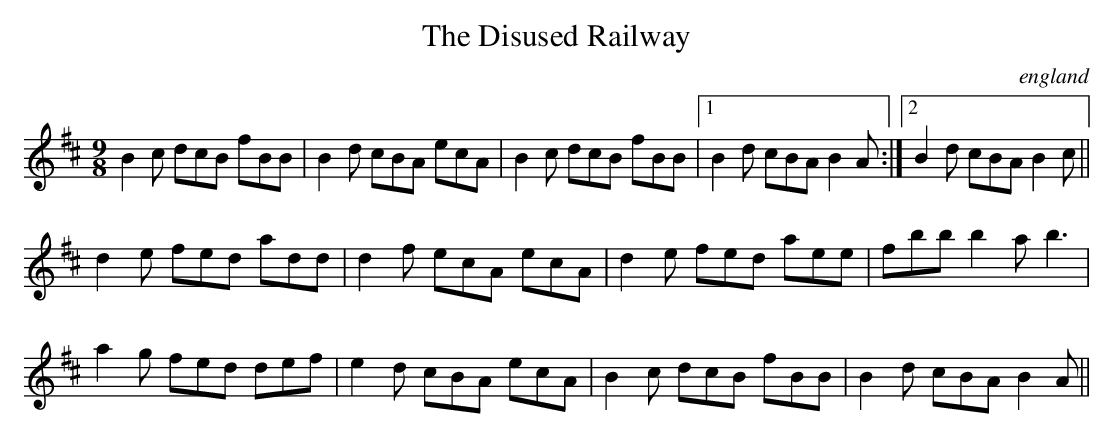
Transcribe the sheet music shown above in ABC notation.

X:1
T:Disused Railway, The
O:england
M:9/8
K:Bm
B2c dcB fBB|B2d cBA ecA|B2c dcB fBB|1 B2d cBA B2A:|2 B2d cBA B2c||
d2e fed add|d2f ecA ecA|d2e fed aee|fbb b2a b3|
a2g fed def|e2d cBA ecA|B2c dcB fBB|B2d cBA B2A||
